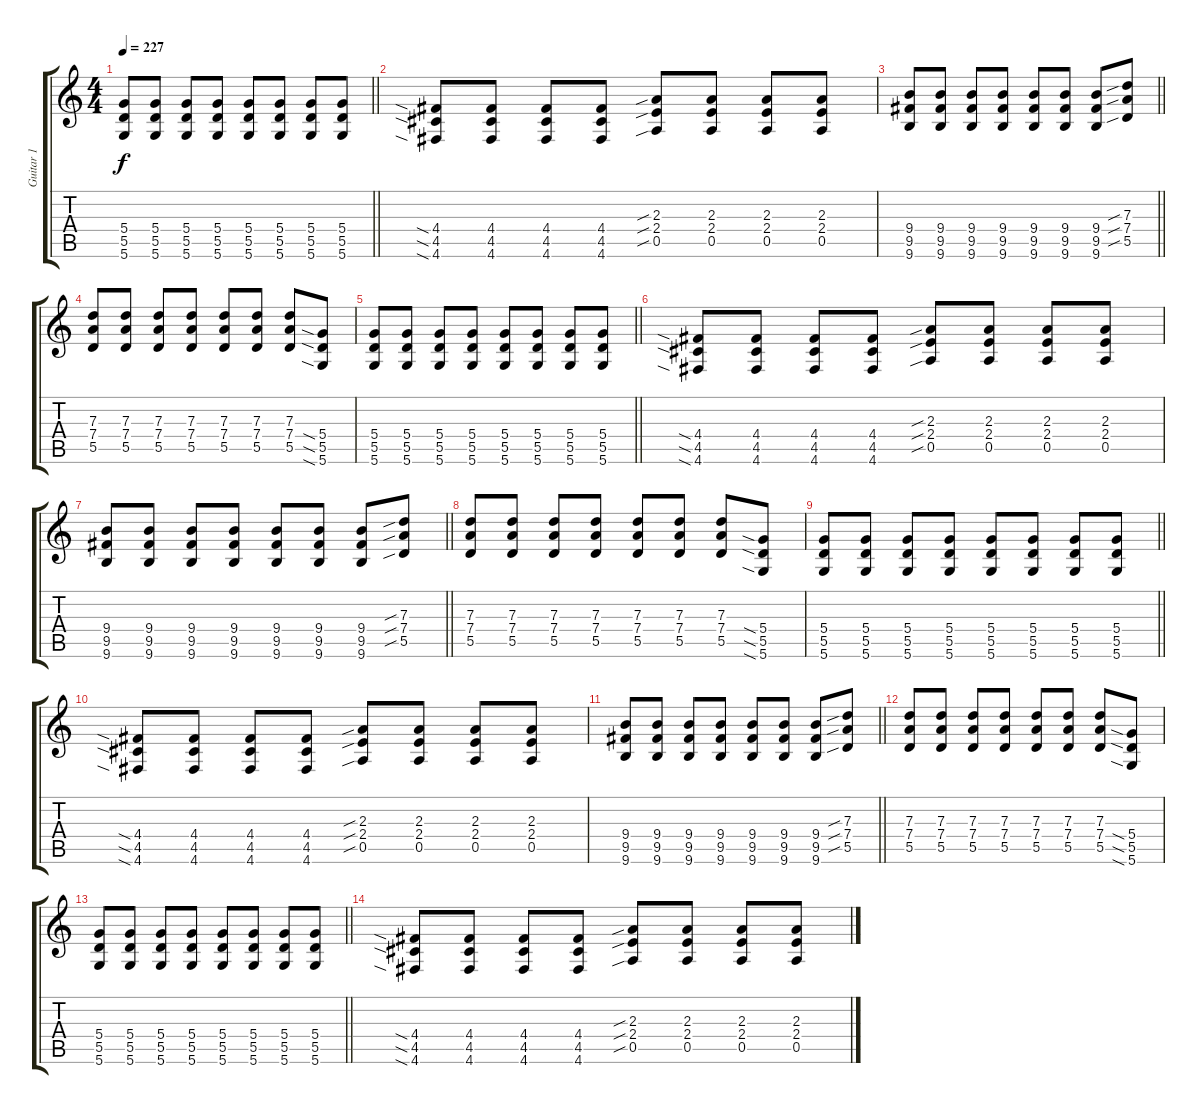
\track ("Guitar 1" "Guitar 1") {instrument overdrivenguitar}
\staff {score tabs}
\tuning (E4 B3 G3 D3 A2 D2) {hide}
\ts (4 4)
\tempo 227
\clef g2
\barLineRight lightlight
\ks c
(5.4 5.5 5.6).8{dy f} (5.4 5.5 5.6).8 (5.4 5.5 5.6).8 (5.4 5.5 5.6).8 (5.4 5.5 5.6).8 (5.4 5.5 5.6).8 (5.4 5.5 5.6).8 (5.4 5.5 5.6).8 |
(4.4{sia} 4.5{sia} 4.6{sia}).8 (4.4 4.5 4.6).8 (4.4 4.5 4.6).8 (4.4 4.5 4.6).8 (2.3{sib} 2.4{sib} 0.5{sib}).8 (2.3 2.4 0.5).8 (2.3 2.4 0.5).8 (2.3 2.4 0.5).8 |
\barLineRight lightlight
(9.4 9.5 9.6).8 (9.4 9.5 9.6).8 (9.4 9.5 9.6).8 (9.4 9.5 9.6).8 (9.4 9.5 9.6).8 (9.4 9.5 9.6).8 (9.4 9.5 9.6).8 (7.3{sib} 7.4{sib} 5.5{sib}).8 |
(7.3 7.4 5.5).8 (7.3 7.4 5.5).8 (7.3 7.4 5.5).8 (7.3 7.4 5.5).8 (7.3 7.4 5.5).8 (7.3 7.4 5.5).8 (7.3 7.4 5.5).8 (5.4{sia} 5.5{sia} 5.6{sia}).8 |
\barLineRight lightlight
(5.4 5.5 5.6).8 (5.4 5.5 5.6).8 (5.4 5.5 5.6).8 (5.4 5.5 5.6).8 (5.4 5.5 5.6).8 (5.4 5.5 5.6).8 (5.4 5.5 5.6).8 (5.4 5.5 5.6).8 |
(4.4{sia} 4.5{sia} 4.6{sia}).8 (4.4 4.5 4.6).8 (4.4 4.5 4.6).8 (4.4 4.5 4.6).8 (2.3{sib} 2.4{sib} 0.5{sib}).8 (2.3 2.4 0.5).8 (2.3 2.4 0.5).8 (2.3 2.4 0.5).8 |
\barLineRight lightlight
(9.4 9.5 9.6).8 (9.4 9.5 9.6).8 (9.4 9.5 9.6).8 (9.4 9.5 9.6).8 (9.4 9.5 9.6).8 (9.4 9.5 9.6).8 (9.4 9.5 9.6).8 (7.3{sib} 7.4{sib} 5.5{sib}).8 |
(7.3 7.4 5.5).8 (7.3 7.4 5.5).8 (7.3 7.4 5.5).8 (7.3 7.4 5.5).8 (7.3 7.4 5.5).8 (7.3 7.4 5.5).8 (7.3 7.4 5.5).8 (5.4{sia} 5.5{sia} 5.6{sia}).8 |
\barLineRight lightlight
(5.4 5.5 5.6).8 (5.4 5.5 5.6).8 (5.4 5.5 5.6).8 (5.4 5.5 5.6).8 (5.4 5.5 5.6).8 (5.4 5.5 5.6).8 (5.4 5.5 5.6).8 (5.4 5.5 5.6).8 |
(4.4{sia} 4.5{sia} 4.6{sia}).8 (4.4 4.5 4.6).8 (4.4 4.5 4.6).8 (4.4 4.5 4.6).8 (2.3{sib} 2.4{sib} 0.5{sib}).8 (2.3 2.4 0.5).8 (2.3 2.4 0.5).8 (2.3 2.4 0.5).8 |
\barLineRight lightlight
(9.4 9.5 9.6).8 (9.4 9.5 9.6).8 (9.4 9.5 9.6).8 (9.4 9.5 9.6).8 (9.4 9.5 9.6).8 (9.4 9.5 9.6).8 (9.4 9.5 9.6).8 (7.3{sib} 7.4{sib} 5.5{sib}).8 |
(7.3 7.4 5.5).8 (7.3 7.4 5.5).8 (7.3 7.4 5.5).8 (7.3 7.4 5.5).8 (7.3 7.4 5.5).8 (7.3 7.4 5.5).8 (7.3 7.4 5.5).8 (5.4{sia} 5.5{sia} 5.6{sia}).8 |
\barLineRight lightlight
(5.4 5.5 5.6).8 (5.4 5.5 5.6).8 (5.4 5.5 5.6).8 (5.4 5.5 5.6).8 (5.4 5.5 5.6).8 (5.4 5.5 5.6).8 (5.4 5.5 5.6).8 (5.4 5.5 5.6).8 |
(4.4{sia} 4.5{sia} 4.6{sia}).8 (4.4 4.5 4.6).8 (4.4 4.5 4.6).8 (4.4 4.5 4.6).8 (2.3{sib} 2.4{sib} 0.5{sib}).8 (2.3 2.4 0.5).8 (2.3 2.4 0.5).8 (2.3 2.4 0.5).8
